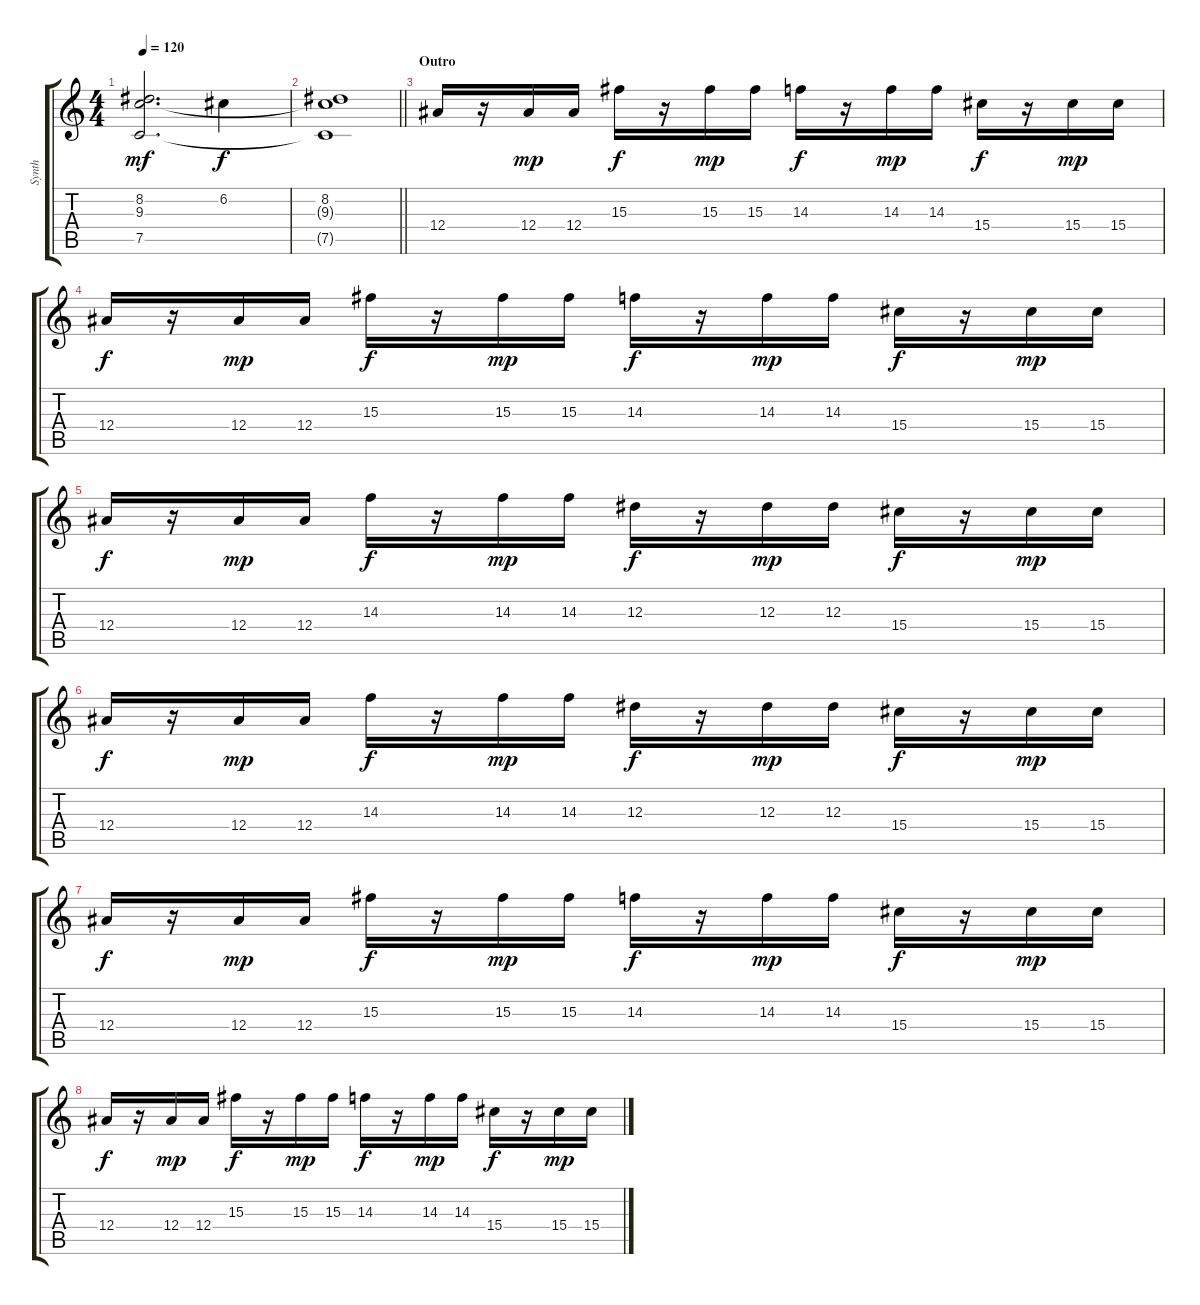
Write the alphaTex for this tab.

\track ("Synth" "Synth") {instrument pad8sweep}
\staff {score tabs}
\tuning (C5 G4 Eb4 Bb3 F3 Bb2) {hide}
\ts (4 4)
\tempo 120
\clef g2
\ks c
(8.2 9.3 7.5).2{d dy mf} 6.2.4{dy f} |
\barLineRight lightlight
(8.2 9.3{t} 7.5{t}).1 |
\section ("" "Outro")
12.4.16{volume 6 instrument lead1square} r.16 12.4.16{dy mp} 12.4.16 15.3.16{dy f} r.16 15.3.16{dy mp} 15.3.16 14.3.16{dy f} r.16 14.3.16{dy mp} 14.3.16 15.4.16{dy f} r.16 15.4.16{dy mp} 15.4.16 |
12.4.16{dy f} r.16 12.4.16{dy mp} 12.4.16 15.3.16{dy f} r.16 15.3.16{dy mp} 15.3.16 14.3.16{dy f} r.16 14.3.16{dy mp} 14.3.16 15.4.16{dy f} r.16 15.4.16{dy mp} 15.4.16 |
12.4.16{dy f} r.16 12.4.16{dy mp} 12.4.16 14.3.16{dy f} r.16 14.3.16{dy mp} 14.3.16 12.3.16{dy f} r.16 12.3.16{dy mp} 12.3.16 15.4.16{dy f} r.16 15.4.16{dy mp} 15.4.16 |
12.4.16{dy f} r.16 12.4.16{dy mp} 12.4.16 14.3.16{dy f} r.16 14.3.16{dy mp} 14.3.16 12.3.16{dy f} r.16 12.3.16{dy mp} 12.3.16 15.4.16{dy f} r.16 15.4.16{dy mp} 15.4.16 |
12.4.16{dy f} r.16 12.4.16{dy mp} 12.4.16 15.3.16{dy f} r.16 15.3.16{dy mp} 15.3.16 14.3.16{dy f} r.16 14.3.16{dy mp} 14.3.16 15.4.16{dy f} r.16 15.4.16{dy mp} 15.4.16 |
12.4.16{dy f} r.16 12.4.16{dy mp} 12.4.16 15.3.16{dy f} r.16 15.3.16{dy mp} 15.3.16 14.3.16{dy f} r.16 14.3.16{dy mp} 14.3.16 15.4.16{dy f} r.16 15.4.16{dy mp} 15.4.16
